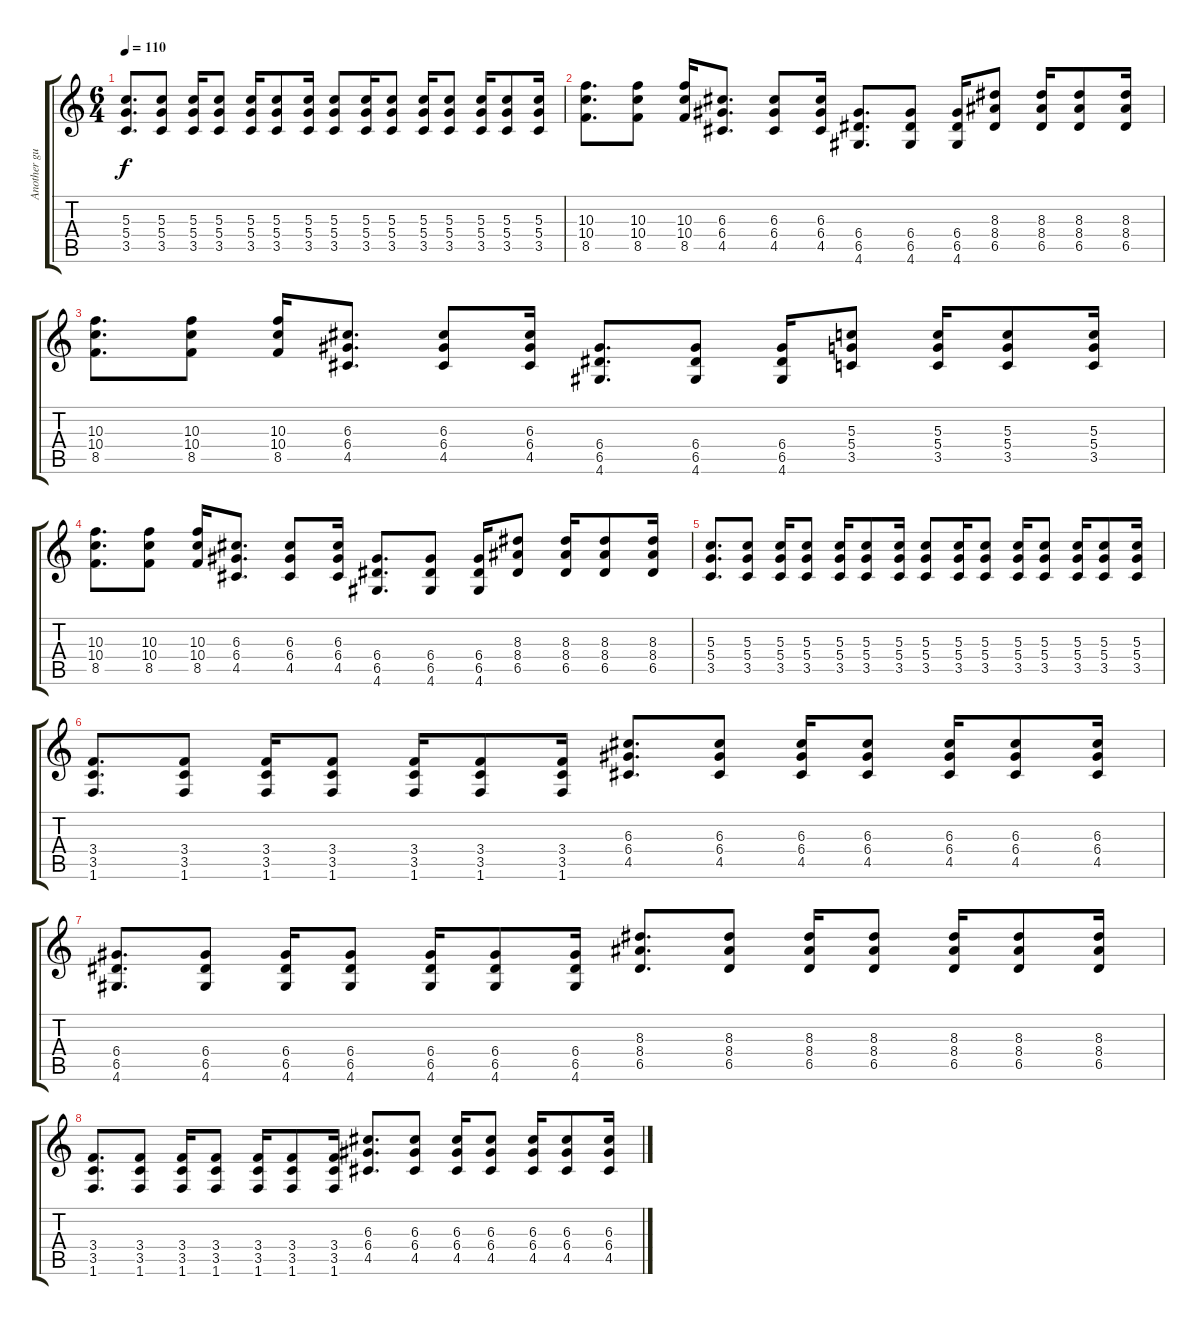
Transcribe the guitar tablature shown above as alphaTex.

\track ("Another guy plays lead live" "Another gu") {instrument distortionguitar}
\staff {score tabs}
\tuning (E4 B3 G3 D3 A2 E2) {hide}
\ts (6 4)
\tempo 110
\clef g2
\ks c
(5.3 5.4 3.5).8{d dy f} (5.3 5.4 3.5).8 (5.3 5.4 3.5).16 (5.3 5.4 3.5).8 (5.3 5.4 3.5).16 (5.3 5.4 3.5).8 (5.3 5.4 3.5).16 (5.3 5.4 3.5).8 (5.3 5.4 3.5).16 (5.3 5.4 3.5).8 (5.3 5.4 3.5).16 (5.3 5.4 3.5).8 (5.3 5.4 3.5).16 (5.3 5.4 3.5).8 (5.3 5.4 3.5).16 |
(10.3 10.4 8.5).8{d} (10.3 10.4 8.5).8 (10.3 10.4 8.5).16 (6.3 6.4 4.5).8{d} (6.3 6.4 4.5).8 (6.3 6.4 4.5).16 (6.4 6.5 4.6).8{d} (6.4 6.5 4.6).8 (6.4 6.5 4.6).16 (8.3 8.4 6.5).8 (8.3 8.4 6.5).16 (8.3 8.4 6.5).8 (8.3 8.4 6.5).16 |
(10.3 10.4 8.5).8{d} (10.3 10.4 8.5).8 (10.3 10.4 8.5).16 (6.3 6.4 4.5).8{d} (6.3 6.4 4.5).8 (6.3 6.4 4.5).16 (6.4 6.5 4.6).8{d} (6.4 6.5 4.6).8 (6.4 6.5 4.6).16 (5.3 5.4 3.5).8 (5.3 5.4 3.5).16 (5.3 5.4 3.5).8 (5.3 5.4 3.5).16 |
(10.3 10.4 8.5).8{d} (10.3 10.4 8.5).8 (10.3 10.4 8.5).16 (6.3 6.4 4.5).8{d} (6.3 6.4 4.5).8 (6.3 6.4 4.5).16 (6.4 6.5 4.6).8{d} (6.4 6.5 4.6).8 (6.4 6.5 4.6).16 (8.3 8.4 6.5).8 (8.3 8.4 6.5).16 (8.3 8.4 6.5).8 (8.3 8.4 6.5).16 |
(5.3 5.4 3.5).8{d} (5.3 5.4 3.5).8 (5.3 5.4 3.5).16 (5.3 5.4 3.5).8 (5.3 5.4 3.5).16 (5.3 5.4 3.5).8 (5.3 5.4 3.5).16 (5.3 5.4 3.5).8 (5.3 5.4 3.5).16 (5.3 5.4 3.5).8 (5.3 5.4 3.5).16 (5.3 5.4 3.5).8 (5.3 5.4 3.5).16 (5.3 5.4 3.5).8 (5.3 5.4 3.5).16 |
(3.4 3.5 1.6).8{d} (3.4 3.5 1.6).8 (3.4 3.5 1.6).16 (3.4 3.5 1.6).8 (3.4 3.5 1.6).16 (3.4 3.5 1.6).8 (3.4 3.5 1.6).16 (6.3 6.4 4.5).8{d} (6.3 6.4 4.5).8 (6.3 6.4 4.5).16 (6.3 6.4 4.5).8 (6.3 6.4 4.5).16 (6.3 6.4 4.5).8 (6.3 6.4 4.5).16 |
(6.4 6.5 4.6).8{d} (6.4 6.5 4.6).8 (6.4 6.5 4.6).16 (6.4 6.5 4.6).8 (6.4 6.5 4.6).16 (6.4 6.5 4.6).8 (6.4 6.5 4.6).16 (8.3 8.4 6.5).8{d} (8.3 8.4 6.5).8 (8.3 8.4 6.5).16 (8.3 8.4 6.5).8 (8.3 8.4 6.5).16 (8.3 8.4 6.5).8 (8.3 8.4 6.5).16 |
(3.4 3.5 1.6).8{d} (3.4 3.5 1.6).8 (3.4 3.5 1.6).16 (3.4 3.5 1.6).8 (3.4 3.5 1.6).16 (3.4 3.5 1.6).8 (3.4 3.5 1.6).16 (6.3 6.4 4.5).8{d} (6.3 6.4 4.5).8 (6.3 6.4 4.5).16 (6.3 6.4 4.5).8 (6.3 6.4 4.5).16 (6.3 6.4 4.5).8 (6.3 6.4 4.5).16
